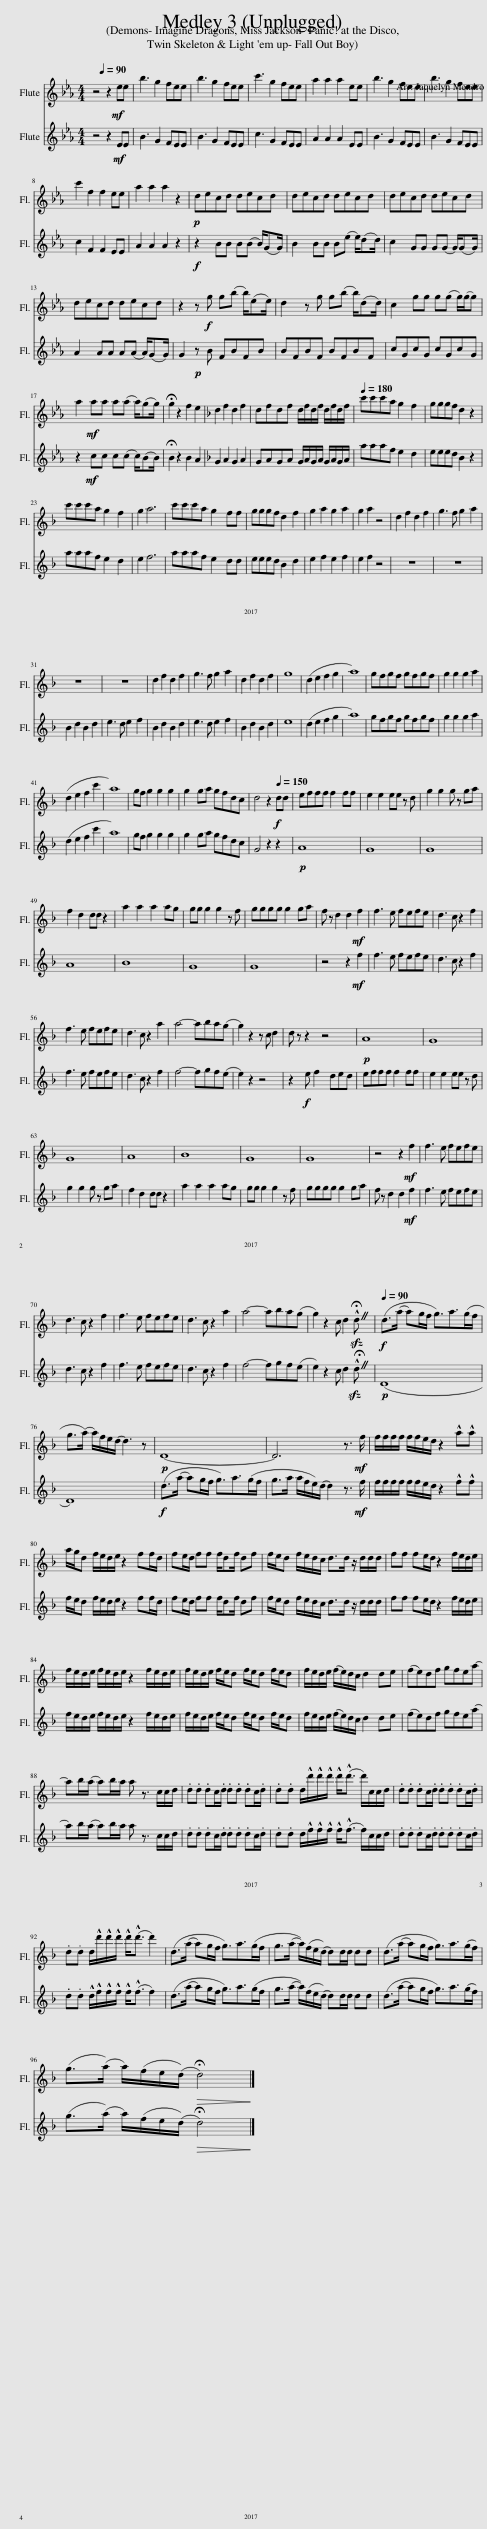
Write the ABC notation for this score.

X:1
%%score 1 2
L:1/8
M:4/4
I:linebreak $
K:Eb
V:1 treble
V:2 treble
V:1
 z4 z2[Q:1/4=90]!mf! ee | b3 g2 fee | b3 g2 fee | c'3 g2 fee | a2 a2 a2 ee | %5
 b3 g2 fee | b3 g2 fee |$ c'2 f2 f2 ee | a2 a2 a2 z2 |!p! decd decd | %10
 decd decd | decd decd |$ decd decd | z2 z!f! g g(b b/)(ee/) | d2 z g g(b b/)(dd/) | %15
 c2 gg g(g g/)(g/g) |$ a2!mf! aa a(a a/)(gg/) | !fermata!g2 z2 f2 e2 |[K:F] d2 f2 d2 f2 | dfdf d/f/d/f/ d/f/d/f/ | %20
[Q:1/4=180] c'c'c'a g2 f2 | gggf d2 z2 |$ c'c'c'a g2 f2 | g2 a6 | c'c'c'a g2 ff | %25
 gggf d2 f2 | g2 a2 g2 a2 | g2 a2 z4 | d2 f2 d2 f2 | g3 f g2 a2 |$ %30
 z8 | z8 | d2 f2 d2 f2 | g3 f g2 a2 | d2 f2 d2 f2 | %35
 g8 | (d2 e2 f2) g2 | a8 | gfgf gfgf | g2 g2 g2 a2 |$ %40
 (d2 e2 f2 c'2 | a8) | gf g2 g2 g2 | g2 ga gfdc | d4 z2!f![Q:1/4=150] dd | %45
 efff f2 ff | e2 e2 ee z d | g2 g2 g z ga |$ f2 d2 dd z2 | a2 a2 a2 ag | %50
 gg g2 g2 z f | gggg g2 ga | f z d2 d2!mf! f2 | f3 e fefe | d3 c z2 f2 |$ %55
 f3 e fefe | d3 c z2 a2 | a4- aba(g | g2) z2 z c d2 | d z z2 z4 | %60
!p! A8 | G8 |$ G8 | A8 | B8 | %65
 G8 | G8 | z4 z2!mf! f2 | f3 e fefe |$ d3 c z2 f2 | %70
 f3 e fefe | d3 c z2 a2 | a4- aba(g | g2) z2 c d2!sfz! !^!!fermata!d |[Q:1/4=90]!f! (d>(a a)g/f/ g3/2)a>(gf/ |$ %75
 g>(a) a/)f/e/(d/ d3) z |!p! (D8 | D6) z3/2!mf! f/ | f/f/f/f/ f/f/e/d/ z2 !^!a!^!a |$ a/g/d f/e/d/e/ z2 ff/d/ | %80
 fe/d/ ff f/df/ df | f/e/d f/e/d/c/ d>d z/ d/d/d/ | ff fe/d/ z2 f/e/d/e/ |$ f/e/d/e/ f/e/d/e/ z2 f/e/d/e/ | f/e/d/e/ f/e/d f/e/d f/e/d | %85
 f/e/d/e/ (f/e/)d/c/ d2 de | (fe)df gfea- |$ ab/(a/ a)b/a/ a z3/2 c/c/d/ | .d.d .dc/.d/ .d.d .dc/.d/ | .d.d d/!^!d'/!^!d'/!^!d'/ !^!d'<(!^!d' d'/)c/c/d/ | %90
 .d.d .dc/.d/ .d.d .dc/.d/ |$ .d.d d/!^!d'/!^!d'/!^!d'/ !^!d'<(!^!d' d'2) | (d>(a a)g/f/ g3/2)a>(gf/) | g>(a a/)(f/e/(d/) d)d/d/ dd | (d>(a a)g/f/ g3/2)a>(gf/) |$ %95
 (g>(a) a/)(f/e/(d/)!>(! !fermata!d4)!>)! |] %96
V:2
 z4 z2!mf! EE | B3 G2 FEE | B3 G2 FEE | c3 G2 FEE | A2 A2 A2 EE | %5
 B3 G2 FEE | B3 G2 FEE |$ c2 F2 F2 EE | A2 A2 A2 z2 |!f! z2 BB B(B B/)(GG/) | %10
 B2 BB B(e e/)(dd/) | c2 GG G(G G/)(GG/) |$ A2 AA A(A A/)(GG/) | G2!p! z B FBFB | BFBF BFBF | %15
 cGcG cGcG |$ z2!mf! cc c(c c/)(BB/) | !fermata!B2 z2 B2 A2 |[K:F] G2 A2 G2 A2 | GAGA G/A/G/A/ G/A/G/A/ | %20
 aaaf e2 d2 | eeed B2 z2 |$ aaaf e2 d2 | e2 f6 | aaaf e2 dd | %25
 eeed B2 d2 | e2 f2 e2 f2 | e2 f2 z4 | z8 | z8 |$ %30
 B2 d2 B2 d2 | e3 d e2 f2 | B2 d2 B2 d2 | e3 d e2 f2 | B2 d2 B2 d2 | %35
 e8 | (d2 e2 f2) g2 | a8 | gfgf gfgf | g2 g2 g2 a2 |$ %40
 (d2 e2 f2 c'2 | a8) | gf g2 g2 g2 | g2 ga gfdc | G4 z2 z2 | %45
!p! A8 | G8 | G8 |$ A8 | B8 | %50
 G8 | G8 | z4 z2!mf! f2 | f3 e fefe | d3 c z2 f2 |$ %55
 f3 e fefe | d3 c z2 f2 | f4- fgf(e | e2) z2 z4 | z2!f! e f2 ded | %60
 efff f2 ff | e2 e2 ee z d |$ g2 g2 g z ga | f2 d2 dd z2 | a2 a2 a2 ag | %65
 gg g2 g2 z f | gggg g2 ga | f z d2 d2!mf! f2 | f3 e fefe |$ d3 c z2 f2 | %70
 f3 e fefe | d3 c z2 f2 | f4- fgf(e | e2) z2 c d2!sfz! !^!!fermata!d |!p! (D8 |$ %75
 D8) |!f! (d>(a) a)g/f/ g3/2a>(gf/ | g>a a/f/e/)(d/ d2) z3/2!mf! f/ | f/f/f/f/ f/f/e/d/ z2 !^!f!^!f |$ f/e/d f/e/d/e/ z2 ff/d/ | %80
 fe/d/ ff f/df/ df | f/e/d f/e/d/c/ d>d z/ d/d/d/ | ff fe/d/ z2 f/e/d/e/ |$ f/e/d/e/ f/e/d/e/ z2 f/e/d/e/ | f/e/d/e/ f/e/d f/e/d f/e/d | %85
 f/e/d/e/ (f/e/)d/c/ d2 de | (fe)df gfe(a |$ a)b/(a/ a)b/a/ a z3/2 c/c/d/ | .d.d .dc/.d/ .d.d .dc/.d/ | .d.d d/!^!f/!^!f/!^!f/ !^!f<(!^!f f/)c/c/d/ | %90
 .d.d .dc/.d/ .d.d .dc/.d/ |$ .d.d !^!d/!^!f/!^!f/!^!f/ !^!f<(!^!f f2) | (d>(a a)g/f/ g3/2)a>(gf/) | g>(a a/)(f/e/(d/) d)d/d/ dd | (d>(a a)g/f/ g3/2)a>(gf/) |$ %95
 (g>(a) a/)(f/e/(d/)!>(! !fermata!d4)!>)! |] %96
